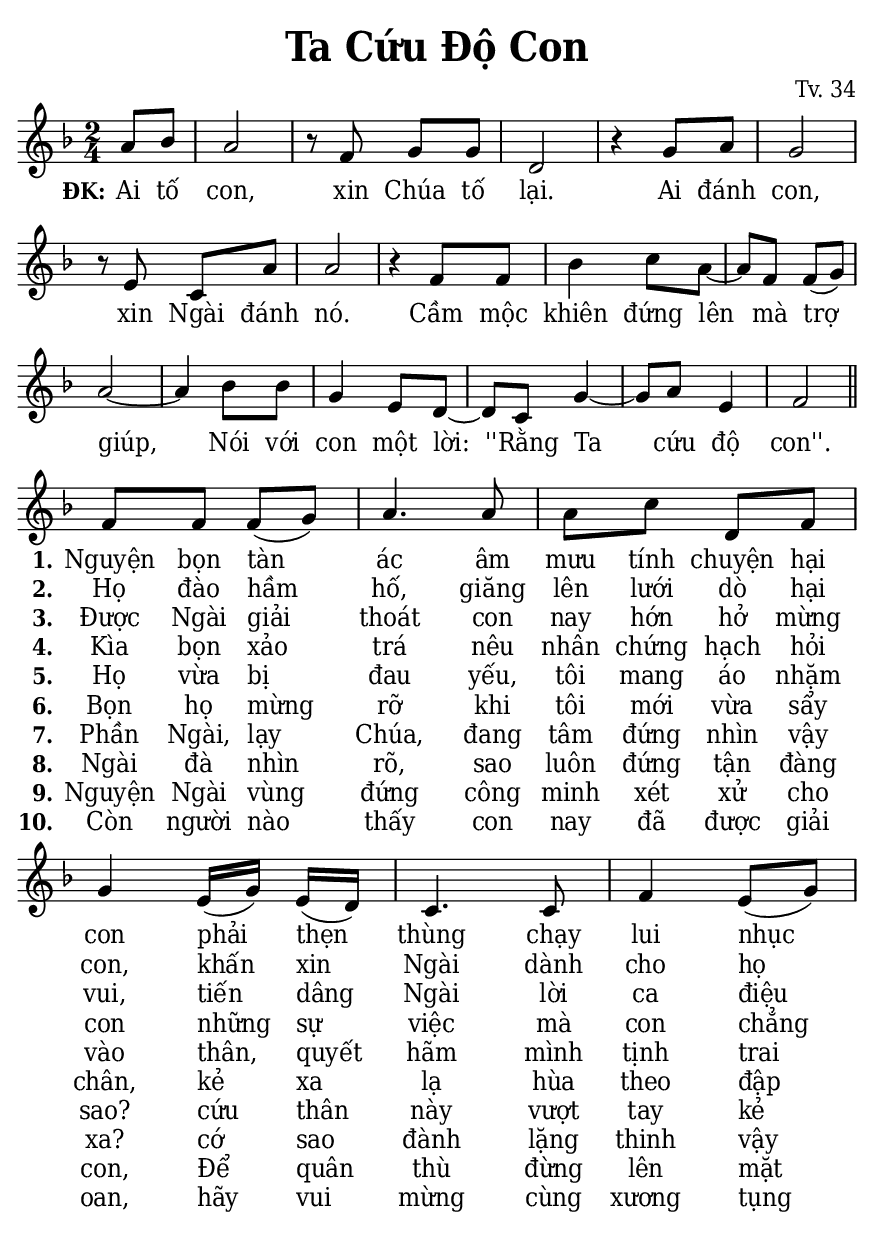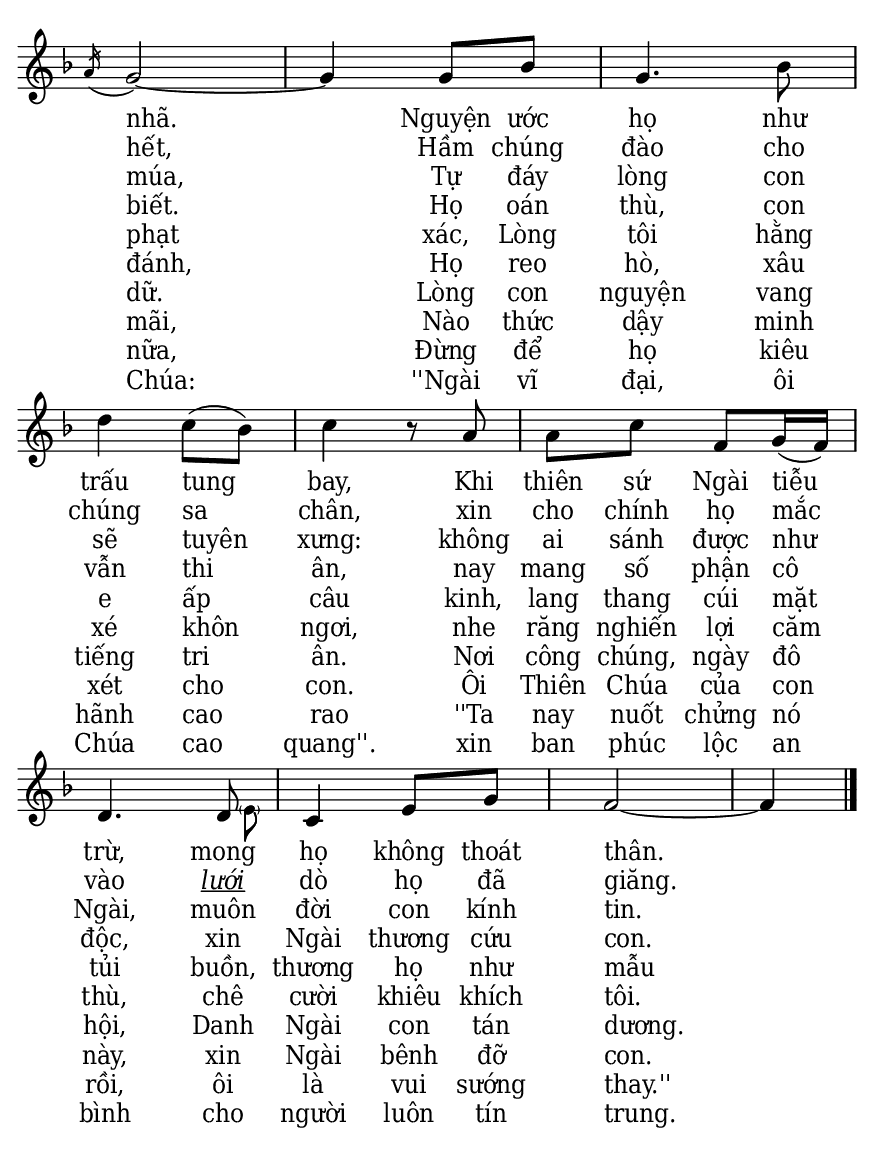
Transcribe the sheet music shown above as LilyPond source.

% Cài đặt chung\
\version "2.22.1"
\include "english.ly"

\header {
  title = \markup { \fontsize #1 "Ta Cứu Độ Con" }
  composer = "Tv. 34"
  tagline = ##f
}

% Nhạc phiên khúc
nhacPhienKhucSop = \relative c'' {
  \partial 4 a8 bf |
  a2 |
  r8 f g g |
  d2 |
  r4 g8 a |
  g2 |
  r8 e c a' |
  a2 |
  r4 f8 f |
  bf4 c8 a ~ |
  a f f (g) |
  a2 ~ |
  a4 bf8 bf |
  g4 e8 d ~ |
  d c g'4 ~ |
  g8 a e4 |
  f2 \bar "||" \break
  
  f8 f f (g) |
  a4. a8 |
  a c d, f |
  g4 e16 ([g]) e (d) |
  c4. c8 |
  f4 e8 (g) |
  \slashedGrace { a16 ( } g2) ~ |
  g4 g8 bf |
  g4. bf8 |
  d4 c8 (bf) |
  c4 r8 a |
  a c f, g16 (f) |
  d4.
  <<
    {
      \voiceOne
      d8
    }
    \new Voice = "splitpart" {
      \voiceTwo
      \once \override NoteColumn.force-hshift = #3
      \tweak font-size #-2
      \parenthesize
      e
    }
  >>
  \oneVoice
  c4 e8 g |
  f2 ~ |
  f4 \bar "|."
}

nhacPhienKhucAlto = \relative c' {
  
}

% Lời phiên khúc
loiPhienKhucSop = \lyrics {
  \set stanza = "ĐK:"
  Ai tố con, xin Chúa tố lại.
  Ai đánh con, xin Ngài đánh nó.
  Cầm mộc khiên đứng lên mà trợ giúp,
  Nói với con một lời:
  ''Rằng Ta cứu độ con''.
  <<
    {
      \set stanza = "1."
      Nguyện bọn tàn ác âm mưu tính chuyện hại con
      phải thẹn thùng chạy lui nhục nhã.
      Nguyện ước họ như trấu tung bay,
      Khi thiên sứ Ngài tiễu trừ,
      mong họ không thoát thân.
    }
    \new Lyrics {
	    \set associatedVoice = "beSop"
	    \set stanza = "2."
	    Họ đào hầm hố, giăng lên lưới dò hại con,
	    khấn xin Ngài dành cho họ hết,
	    Hầm chúng đào cho chúng sa chân,
	    xin cho chính họ mắc vào
	    \markup { \italic \underline "lưới" }
	    dò họ đã giăng.
    }
    \new Lyrics {
	    \set associatedVoice = "beSop"
	    \set stanza = "3."
	    Được Ngài giải thoát
	    con nay hớn hở mừng vui,
	    tiến dâng Ngài lời ca điệu múa,
	    Tự đáy lòng con sẽ tuyên xưng:
	    không ai sánh được như Ngài,
	    muôn đời con kính tin.
    }
    \new Lyrics {
	    \set associatedVoice = "beSop"
	    \set stanza = "4."
	    Kìa bọn xảo trá nêu nhân chứng hạch hỏi con
	    những sự việc mà con chẳng biết.
	    Họ oán thù, con vẫn thi ân,
	    nay mang số phận cô độc,
	    xin Ngài thương cứu con.
    }
    \new Lyrics {
	    \set associatedVoice = "beSop"
	    \set stanza = "5."
	    Họ vừa bị đau yếu, tôi mang áo nhặm vào thân,
	    quyết hãm mình tịnh trai phạt xác,
	    Lòng tôi hằng e ấp câu kinh,
	    lang thang cúi mặt tủi buồn,
	    thương họ như mẫu thân.
    }
    \new Lyrics {
	    \set associatedVoice = "beSop"
	    \set stanza = "6."
	    Bọn họ mừng rỡ khi tôi mới vừa sẩy chân,
	    kẻ xa lạ hùa theo đập đánh,
	    Họ reo hò, xâu xé khôn ngơi,
	    nhe răng nghiến lợi căm thù,
	    chê cười khiêu khích tôi.
    }
    \new Lyrics {
	    \set associatedVoice = "beSop"
	    \set stanza = "7."
	    Phần Ngài, lạy Chúa, đang tâm đứng nhìn vậy sao?
	    cứu thân này vượt tay kẻ dữ.
	    Lòng con nguyện vang tiếng tri ân.
	    Nơi công chúng, ngày đô hội,
	    Danh Ngài con tán dương.
    }
    \new Lyrics {
	    \set associatedVoice = "beSop"
	    \set stanza = "8."
	    Ngài đà nhìn rõ, sao luôn đứng tận đàng xa?
	    cớ sao đành lặng thinh vậy mãi,
	    Nào thức dậy minh xét cho con.
	    Ôi Thiên Chúa của con này,
	    xin Ngài bênh đỡ con.
    }
    \new Lyrics {
	    \set associatedVoice = "beSop"
	    \set stanza = "9."
	    Nguyện Ngài vùng đứng công minh xét xử cho con,
	    Để quân thù đừng lên mặt nữa,
	    Đừng để họ kiêu hãnh cao rao
	    ''Ta nay nuốt chửng nó rồi,
	    ôi là vui sướng thay.''
    }
    \new Lyrics {
	    \set associatedVoice = "beSop"
	    \set stanza = "10."
	    Còn người nào thấy con nay đã được giải oan,
	    hãy vui mừng cùng xương tụng Chúa:
	    ''Ngài vĩ đại, ôi Chúa cao quang''.
	    xin ban phúc lộc an bình cho người luôn tín trung.
    }
  >>
}

% Dàn trang
\paper {
  #(set-paper-size "a5")
  top-margin = 3\mm
  bottom-margin = 3\mm
  left-margin = 3\mm
  right-margin = 3\mm
  indent = #0
  #(define fonts
	 (make-pango-font-tree "Deja Vu Serif Condensed"
	 		       "Deja Vu Serif Condensed"
			       "Deja Vu Serif Condensed"
			       (/ 20 20)))
  print-page-number = ##f
}

TongNhip = {
  \key f \major \time 2/4
  \set Timing.beamExceptions = #'()
  \set Timing.baseMoment = #(ly:make-moment 1/4)
}

% Đổi kích thước nốt cho bè phụ
notBePhu =
#(define-music-function (font-size music) (number? ly:music?)
   (for-some-music
     (lambda (m)
       (if (music-is-of-type? m 'rhythmic-event)
           (begin
             (set! (ly:music-property m 'tweaks)
                   (cons `(font-size . ,font-size)
                         (ly:music-property m 'tweaks)))
             #t)
           #f))
     music)
   music)

\score {
  \new ChoirStaff <<
    \new Staff \with {
        \consists "Merge_rests_engraver"
        printPartCombineTexts = ##f
      }
      <<
      \new Voice \TongNhip \partCombine 
        \nhacPhienKhucSop
        \notBePhu -1 { \nhacPhienKhucAlto }
      \new NullVoice = beSop \nhacPhienKhucSop
      \new Lyrics \lyricsto beSop \loiPhienKhucSop
      >>
  >>
  \layout {
    \override Lyrics.LyricSpace.minimum-distance = #1.5
    \override Score.BarNumber.break-visibility = ##(#f #f #f)
    \override Score.SpacingSpanner.uniform-stretching = ##t
  } 
}
